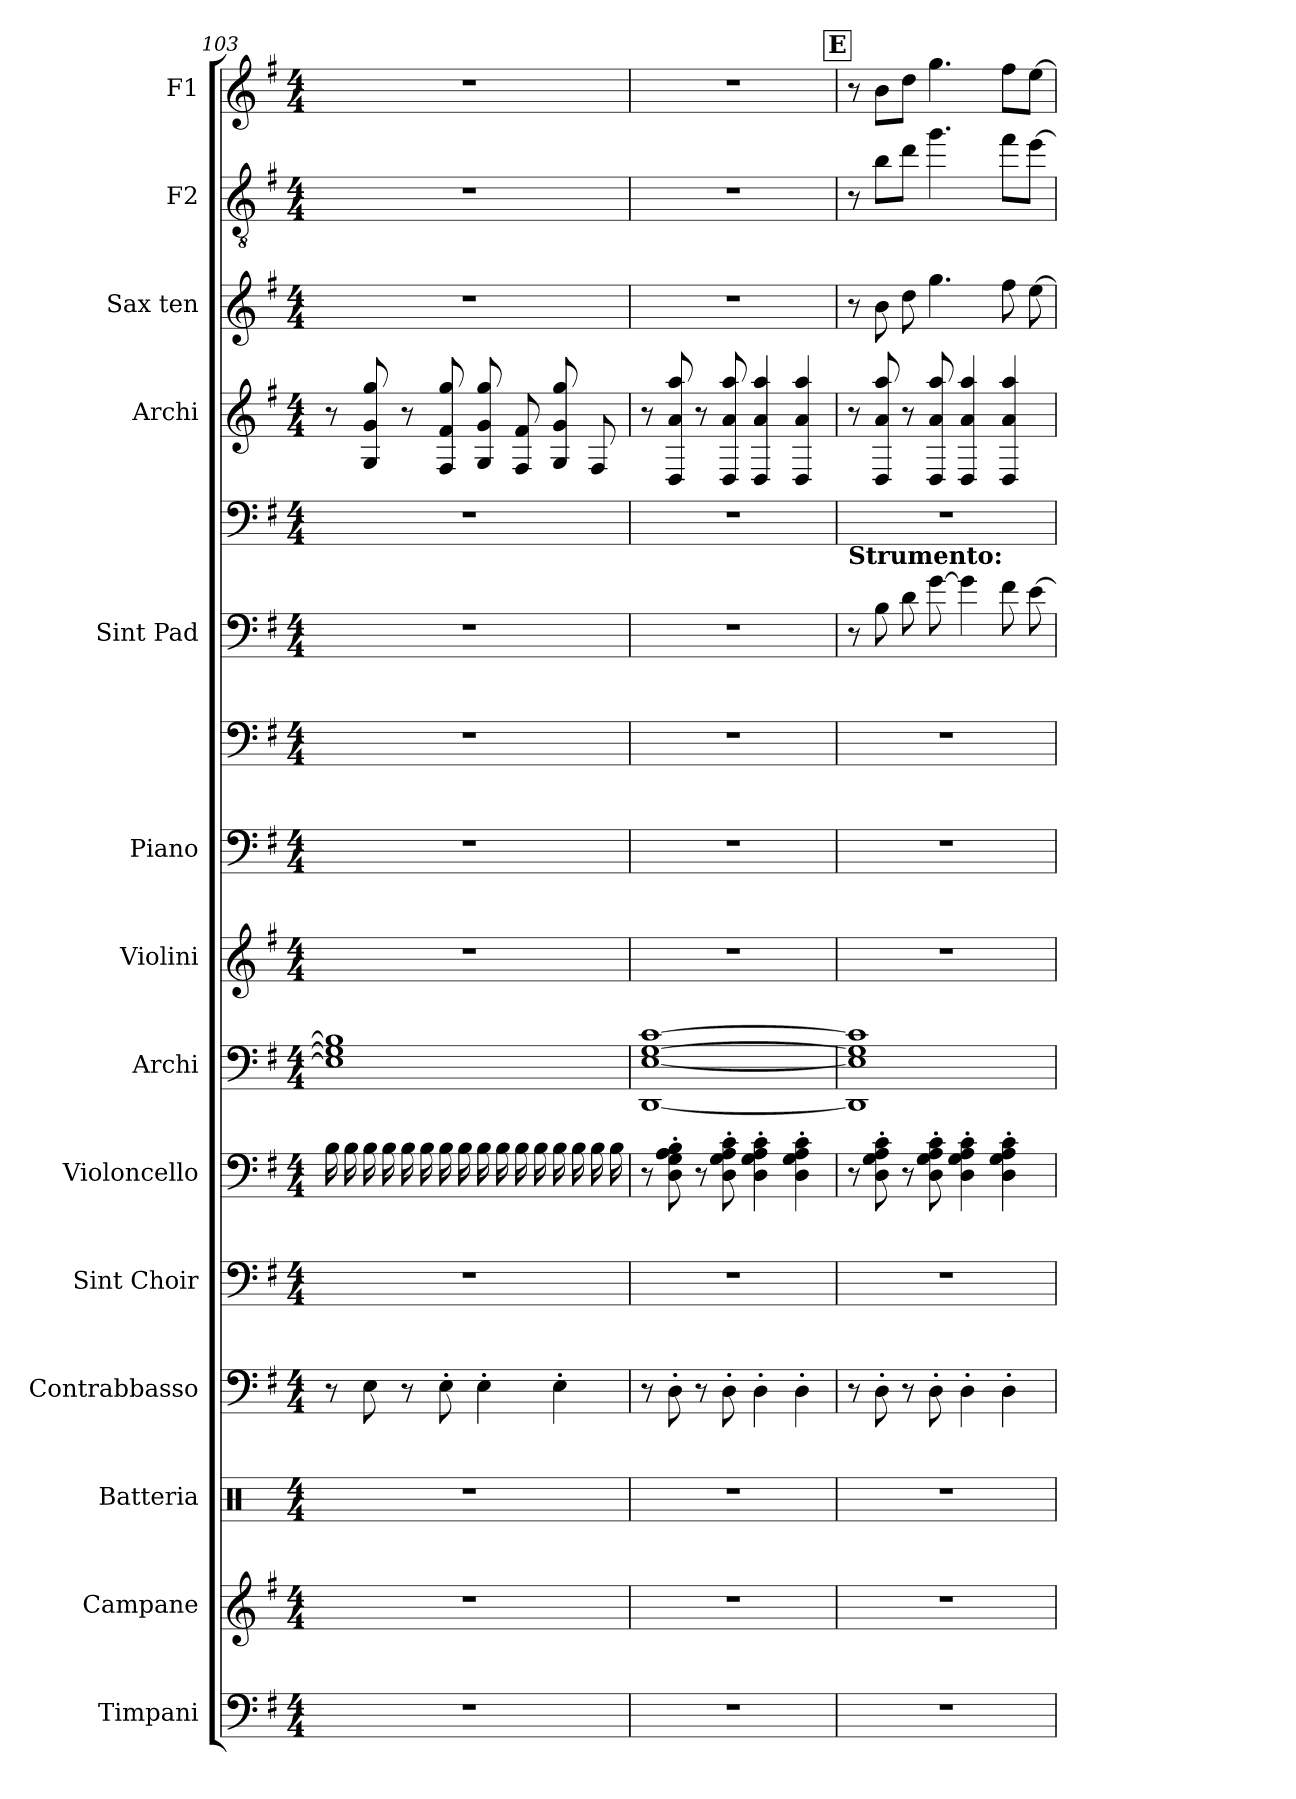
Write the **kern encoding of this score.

**kern	**kern	**kern	**kern	**kern	**kern	**kern	**kern	**kern	**kern	**kern	**kern	**kern	**kern	**kern	**kern
*part14	*part13	*part12	*part11	*part10	*part9	*part8	*part7	*part6	*part6	*part5	*part5	*part4	*part3	*part2	*part1
*staff16	*staff15	*staff14	*staff13	*staff12	*staff11	*staff10	*staff9	*staff8	*staff7	*staff6	*staff5	*staff4	*staff3	*staff2	*staff1
*I"Timpani	*I"Campane	*I"Batteria	*I"Contrabbasso	*I"Sint Choir	*I"Violoncello	*I"Archi	*I"Violini	*I"Piano	*	*I"Sint Pad	*	*I"Archi	*I"Sax ten	*I"F2	*I"F1
*I'Tmp	*I'Cmp	*I'Batt	*I'Cb	*I'Sint	*I'Vc	*I'Ar	*I'Vl.	*	*	*I'Sint	*	*I'Ar	*I'Sax.t	*I'F2	*I'F1
*clefF4	*clefG2	*clefX	*clefF4	*clefF4	*clefF4	*clefF4	*clefG2	*clefF4	*clefF4	*clefF4	*clefF4	*clefG2	*clefG2	*clefGv2	*clefG2
*	*	*	*ITrd7c12	*	*	*	*	*	*	*	*	*	*ITrd8c14	*ITrd8c14	*
*k[f#]	*k[f#]	*k[]	*k[f#]	*k[f#]	*k[f#]	*k[f#]	*k[f#]	*k[f#]	*k[f#]	*k[f#]	*k[f#]	*k[f#]	*k[f#]	*k[f#]	*k[f#]
*M4/4	*M4/4	*M4/4	*M4/4	*M4/4	*M4/4	*M4/4	*M4/4	*M4/4	*M4/4	*M4/4	*M4/4	*M4/4	*M4/4	*M4/4	*M4/4
=103	=103	=103	=103	=103	=103	=103	=103	=103	=103	=103	=103	=103	=103	=103	=103
1r	1r	1r	8r	1r	16B\	1E] 1G] 1B]	1r	1r	1r	1r	1r	8r	1r	1r	1r
.	.	.	.	.	16B\	.	.	.	.	.	.	.	.	.	.
.	.	.	8EE\	.	16B\	.	.	.	.	.	.	8G/ 8g/ 8gg/	.	.	.
.	.	.	.	.	16B\	.	.	.	.	.	.	.	.	.	.
.	.	.	8r	.	16B\	.	.	.	.	.	.	8r	.	.	.
.	.	.	.	.	16B\	.	.	.	.	.	.	.	.	.	.
.	.	.	8EE'\	.	16B\	.	.	.	.	.	.	8F#/ 8f#/ 8gg/	.	.	.
.	.	.	.	.	16B\	.	.	.	.	.	.	.	.	.	.
.	.	.	4EE'\	.	16B\	.	.	.	.	.	.	8G/ 8g/ 8gg/	.	.	.
.	.	.	.	.	16B\	.	.	.	.	.	.	.	.	.	.
.	.	.	.	.	16B\	.	.	.	.	.	.	8F#/ 8f#/	.	.	.
.	.	.	.	.	16B\	.	.	.	.	.	.	.	.	.	.
.	.	.	4EE'\	.	16B\	.	.	.	.	.	.	8G/ 8g/ 8gg/	.	.	.
.	.	.	.	.	16B\	.	.	.	.	.	.	.	.	.	.
.	.	.	.	.	16B\	.	.	.	.	.	.	8F#/	.	.	.
.	.	.	.	.	16B\	.	.	.	.	.	.	.	.	.	.
=104	=104	=104	=104	=104	=104	=104	=104	=104	=104	=104	=104	=104	=104	=104	=104
1r	1r	1r	8r	1r	8r	[1DD [1E [1G [1c	1r	1r	1r	1r	1r	8r	1r	1r	1r
.	.	.	8DD'\	.	8D\' 8G\' 8A\' 8B\'	.	.	.	.	.	.	8D/ 8a/ 8aa/	.	.	.
.	.	.	8r	.	8r	.	.	.	.	.	.	8r	.	.	.
.	.	.	8DD'\	.	8D\' 8G\' 8A\' 8c\'	.	.	.	.	.	.	8D/ 8a/ 8aa/	.	.	.
.	.	.	4DD'\	.	4D\' 4G\' 4A\' 4c\'	.	.	.	.	.	.	4D/ 4a/ 4aa/	.	.	.
.	.	.	4DD'\	.	4D\' 4G\' 4A\' 4c\'	.	.	.	.	.	.	4D/ 4a/ 4aa/	.	.	.
!!LO:REH:place=s1:a:B:fs=14:t=E
=105	=105	=105	=105	=105	=105	=105	=105	=105	=105	=105	=105	=105	=105	=105	=105
!	!	!	!	!	!	!	!	!	!	!LO:TX:a:B:t=Strumento&colon;	!	!	!	!	!
1r	1r	1r	8r	1r	8r	1DD] 1E] 1G] 1c]	1r	1r	1r	8r	1r	8r	8r	8r	8r
.	.	.	8DD'\	.	8D\' 8G\' 8A\' 8c\'	.	.	.	.	8B\	.	8D/ 8a/ 8aa/	8B\	8B\L	8b\L
.	.	.	8r	.	8r	.	.	.	.	8d\	.	8r	8d\	8d\J	8dd\J
.	.	.	8DD'\	.	8D\' 8G\' 8A\' 8c\'	.	.	.	.	[8g\	.	8D/ 8a/ 8aa/	4.g\	4.g\	4.gg\
.	.	.	4DD'\	.	4D\' 4G\' 4A\' 4c\'	.	.	.	.	4g\]	.	4D/ 4a/ 4aa/	.	.	.
.	.	.	4DD'\	.	4D\' 4G\' 4A\' 4c\'	.	.	.	.	8f#\	.	4D/ 4a/ 4aa/	8f#\	8f#\L	8ff#\L
.	.	.	.	.	.	.	.	.	.	[8e\	.	.	[8e\	[8e\J	[8ee\J
=	=	=	=	=	=	=	=	=	=	=	=	=	=	=	=
*-	*-	*-	*-	*-	*-	*-	*-	*-	*-	*-	*-	*-	*-	*-	*-
